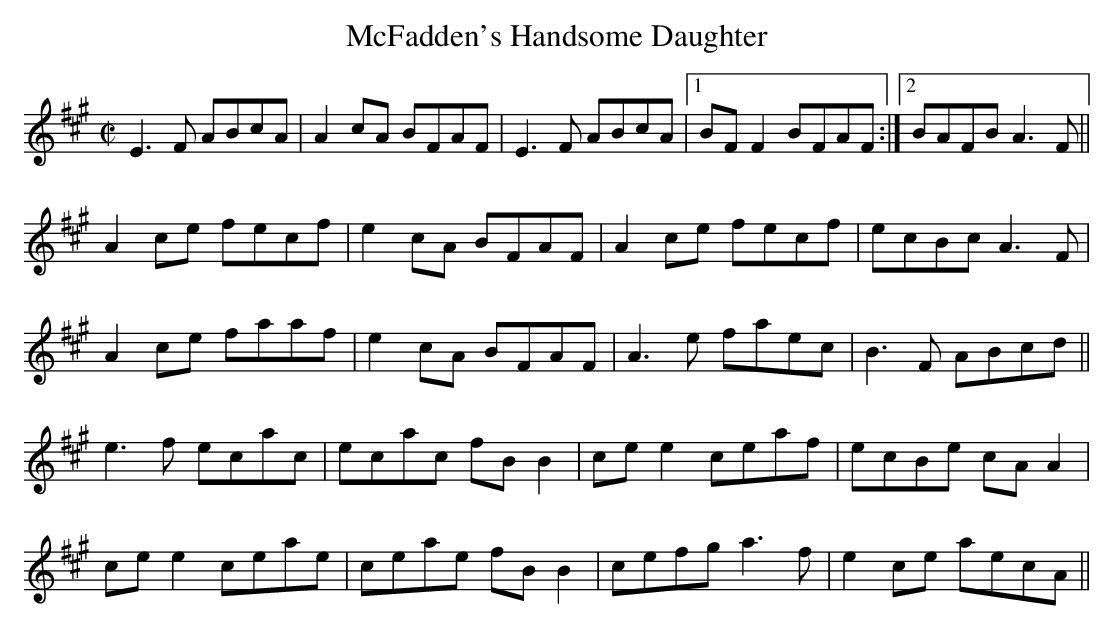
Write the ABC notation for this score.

X:1
T:McFadden's Handsome Daughter
M:C|
K:A
E3F ABcA|A2cA BFAF|E3F ABcA|1 BF F2 BFAF:|2 BAFB A3F||
A2ce fecf|e2cA BFAF|A2ce fecf|ecBc A3F|
A2ce faaf|e2cA BFAF|A3e faec|B3F ABcd||
e3f ecac|ecac fB B2|ce e2 ceaf|ecBe cA A2|
ce e2 ceae|ceae fB B2|cefg a3f|e2ce aecA||
